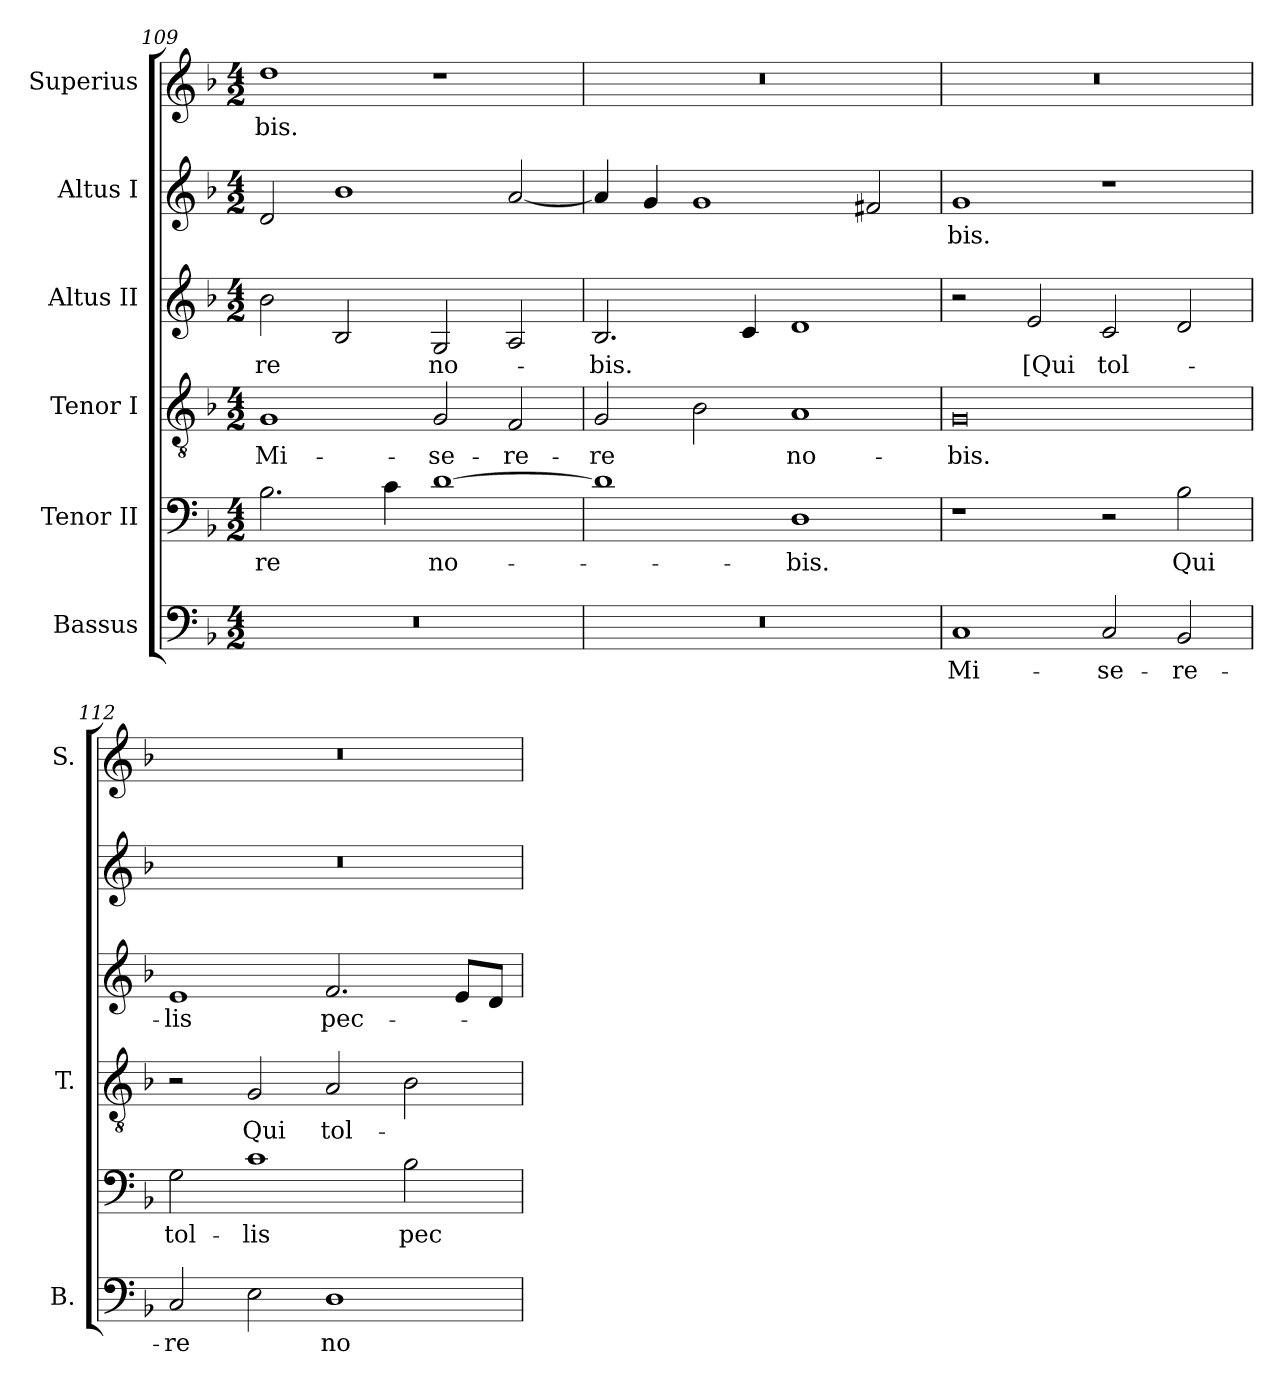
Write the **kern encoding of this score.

**kern	**text	**kern	**text	**kern	**text	**kern	**text	**kern	**text	**kern	**text
*part6	*part6	*part5	*part5	*part4	*part4	*part3	*part3	*part2	*part2	*part1	*part1
*staff6	*staff6	*staff5	*staff5	*staff4	*staff4	*staff3	*staff3	*staff2	*staff2	*staff1	*staff1
*I"Bassus	*	*I"Tenor II	*	*I"Tenor I	*	*I"Altus II	*	*I"Altus I	*	*I"Superius	*
*I'B.	*	*	*	*I'T.	*	*	*	*	*	*I'S.	*
*clefF4	*	*clefF4	*	*clefGv2	*	*clefG2	*	*clefG2	*	*clefG2	*
*	*	*	*	*ITrd7c12	*	*	*	*	*	*	*
*k[b-]	*	*k[b-]	*	*k[b-]	*	*k[b-]	*	*k[b-]	*	*k[b-]	*
*F:	*	*F:	*	*F:	*	*F:	*	*F:	*	*F:	*
*M4/2	*	*M4/2	*	*M4/2	*	*M4/2	*	*M4/2	*	*M4/2	*
=109	=109	=109	=109	=109	=109	=109	=109	=109	=109	=109	=109
!LO:N:vis=1	!	!	!	!	!	!	!	!	!	!	!
!	!	!	!LO:LY:b:color=#000000	!	!	!	!	!	!	!	!
!	!	!	!	!	!LO:LY:b:color=#000000	!	!	!	!	!	!
!	!	!	!	!	!	!	!LO:LY:b:color=#000000	!	!	!	!
!	!	!	!	!	!	!	!	!	!	!	!LO:LY:b:color=#000000
0r	.	2.B-i\	-re	1GGi	Mi-	2b-i\	-re	2di/	.	1ddi	-bis.
.	.	.	.	.	.	2B-i/	.	1b-i	.	.	.
.	.	4ci\	.	.	.	.	.	.	.	.	.
!	!	!	!LO:LY:b:color=#000000	!	!	!	!	!	!	!	!
!	!	!	!	!	!LO:LY:b:color=#000000	!	!	!	!	!	!
!	!	!	!	!	!	!	!LO:LY:b:color=#000000	!	!	!	!
.	.	[>1di	no-	2GGi/	-se-	2Gi/	no-	.	.	1r	.
!	!	!	!	!	!LO:LY:b:color=#000000	!	!	!	!	!	!
.	.	.	.	2FFi/	-re-	2Ai/	.	[<2ai/	.	.	.
!!LO:PB:g=z
=110	=110	=110	=110	=110	=110	=110	=110	=110	=110	=110	=110
!LO:N:vis=1	!	!	!	!	!	!	!	!	!	!	!
!	!	!	!	!	!LO:LY:b:color=#000000	!	!	!	!	!	!
!	!	!	!	!	!	!	!LO:LY:b:color=#000000	!	!	!LO:N:vis=1	!
0r	.	1di]	.	2GGi/	-re	2.B-i/	-bis.	4ai/]	.	0r	.
.	.	.	.	.	.	.	.	4gi/	.	.	.
.	.	.	.	2BB-i\	.	.	.	1gi	.	.	.
.	.	.	.	.	.	4ci/	.	.	.	.	.
!	!	!	!LO:LY:b:color=#000000	!	!	!	!	!	!	!	!
!	!	!	!	!	!LO:LY:b:color=#000000	!	!	!	!	!	!
.	.	1Di	-bis.	1AAi	no-	1di	.	.	.	.	.
.	.	.	.	.	.	.	.	2f#Xi/	.	.	.
=111	=111	=111	=111	=111	=111	=111	=111	=111	=111	=111	=111
!	!LO:LY:b:color=#000000	!	!	!	!	!	!	!	!	!	!
!	!	!	!	!	!LO:LY:b:color=#000000	!	!	!	!	!	!
!	!	!	!	!	!	!	!	!	!LO:LY:b:color=#000000	!LO:N:vis=1	!
1Ci	Mi-	1r	.	0GGi	-bis.	2r	.	1gi	-bis.	0r	.
!	!	!	!	!	!	!	!LO:LY:b:color=#000000	!	!	!	!
.	.	.	.	.	.	2ei/	[Qui	.	.	.	.
!	!LO:LY:b:color=#000000	!	!	!	!	!	!	!	!	!	!
!	!	!	!	!	!	!	!LO:LY:b:color=#000000	!	!	!	!
2Ci/	-se-	2r	.	.	.	2ci/	tol-	1r	.	.	.
!	!LO:LY:b:color=#000000	!	!	!	!	!	!	!	!	!	!
!	!	!	!LO:LY:b:color=#000000	!	!	!	!	!	!	!	!
2BB-i/	-re-	2B-i\	Qui	.	.	2di/	.	.	.	.	.
=112	=112	=112	=112	=112	=112	=112	=112	=112	=112	=112	=112
!	!LO:LY:b:color=#000000	!	!	!	!	!	!	!	!	!	!
!	!	!	!LO:LY:b:color=#000000	!	!	!	!	!	!	!	!
!	!	!	!	!	!	!	!LO:LY:b:color=#000000	!LO:N:vis=1	!	!LO:N:vis=1	!
2Ci/	-re	2Gi\	tol-	2r	.	1ei	-lis	0r	.	0r	.
!	!	!	!LO:LY:b:color=#000000	!	!	!	!	!	!	!	!
!	!	!	!	!	!LO:LY:b:color=#000000	!	!	!	!	!	!
2Ei\	.	1ci	-lis	2GGi/	Qui	.	.	.	.	.	.
!	!LO:LY:b:color=#000000	!	!	!	!	!	!	!	!	!	!
!	!	!	!	!	!LO:LY:b:color=#000000	!	!	!	!	!	!
!	!	!	!	!	!	!	!LO:LY:b:color=#000000	!	!	!	!
1Di	no-	.	.	2AAi/	tol-	2.fi/	pec-	.	.	.	.
!	!	!	!LO:LY:b:color=#000000	!	!	!	!	!	!	!	!
.	.	2B-i\	pec-	2BB-i\	.	.	.	.	.	.	.
.	.	.	.	.	.	8ei/L	.	.	.	.	.
.	.	.	.	.	.	8di/J	.	.	.	.	.
=	=	=	=	=	=	=	=	=	=	=	=
*-	*-	*-	*-	*-	*-	*-	*-	*-	*-	*-	*-
